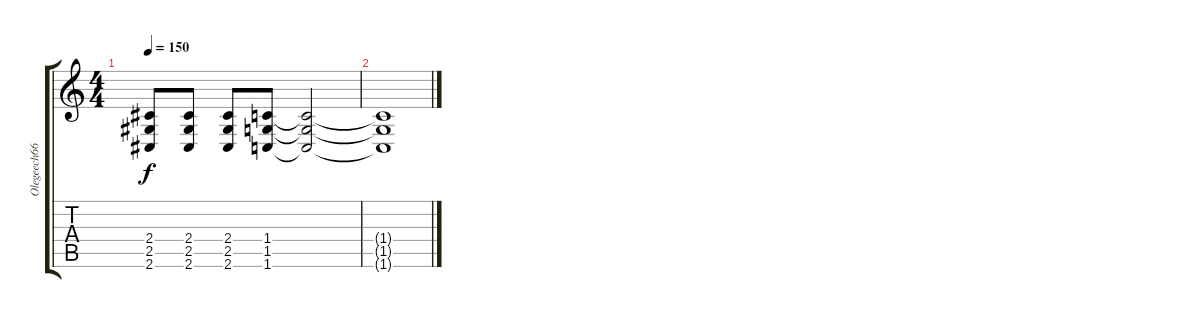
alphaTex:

\track ("Olegeech666" "Olegeech66") {instrument distortionguitar}
\staff {score tabs}
\tuning (Db4 Ab3 E3 B2 Gb2 B1) {hide}
\ts (4 4)
\tempo 150
\clef g2
\ks c
(2.4 2.5 2.6).8{dy f} (2.4 2.5 2.6).8 (2.4 2.5 2.6).8 (1.4 1.5 1.6).8 (1.4{t} 1.5{t} 1.6{t}).2 |
(1.4{t} 1.5{t} 1.6{t}).1
